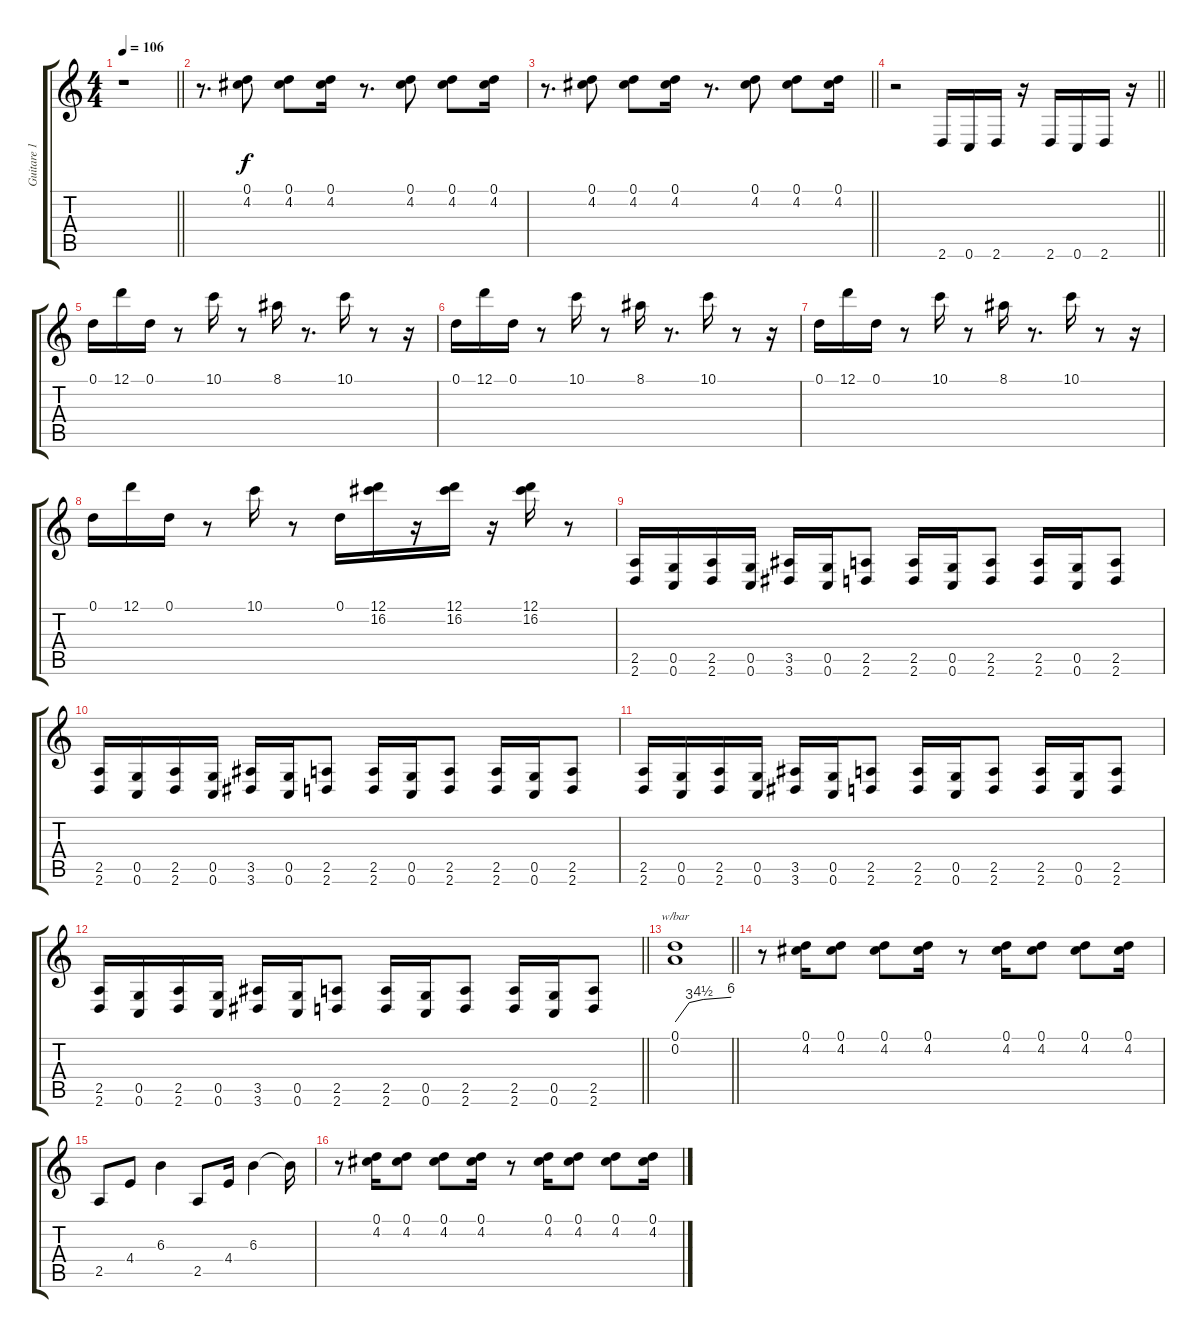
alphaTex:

\track ("Guitare 1" "Guitare 1") {instrument distortionguitar}
\staff {score tabs}
\tuning (D4 A3 F3 C3 G2 C2) {hide}
\ts (4 4)
\tempo 106
\clef g2
\barLineRight lightlight
\ks c
r.1{dy f instrument distortionguitar} |
r.8{d} (0.1 4.2).8 (0.1 4.2).8 (0.1 4.2).16 r.8{d} (0.1 4.2).8 (0.1 4.2).8 (0.1 4.2).16 |
\barLineRight lightlight
r.8{d} (0.1 4.2).8 (0.1 4.2).8 (0.1 4.2).16 r.8{d} (0.1 4.2).8 (0.1 4.2).8 (0.1 4.2).16 |
\barLineRight lightlight
r.2 2.6.16 0.6.16 2.6.16 r.16 2.6.16 0.6.16 2.6.16 r.16 |
0.1.16 12.1.16 0.1.16 r.8 10.1.16 r.8 8.1.16 r.8{d} 10.1.16 r.8 r.16 |
0.1.16 12.1.16 0.1.16 r.8 10.1.16 r.8 8.1.16 r.8{d} 10.1.16 r.8 r.16 |
0.1.16 12.1.16 0.1.16 r.8 10.1.16 r.8 8.1.16 r.8{d} 10.1.16 r.8 r.16 |
0.1.16 12.1.16 0.1.16 r.8 10.1.16 r.8 0.1.16 (12.1 16.2).16 r.16 (12.1 16.2).16 r.16 (12.1 16.2).16 r.8 |
(2.5 2.6).16 (0.5 0.6).16 (2.5 2.6).16 (0.5 0.6).16 (3.5 3.6).16 (0.5 0.6).16 (2.5 2.6).8 (2.5 2.6).16 (0.5 0.6).16 (2.5 2.6).8 (2.5 2.6).16 (0.5 0.6).16 (2.5 2.6).8 |
(2.5 2.6).16 (0.5 0.6).16 (2.5 2.6).16 (0.5 0.6).16 (3.5 3.6).16 (0.5 0.6).16 (2.5 2.6).8 (2.5 2.6).16 (0.5 0.6).16 (2.5 2.6).8 (2.5 2.6).16 (0.5 0.6).16 (2.5 2.6).8 |
(2.5 2.6).16 (0.5 0.6).16 (2.5 2.6).16 (0.5 0.6).16 (3.5 3.6).16 (0.5 0.6).16 (2.5 2.6).8 (2.5 2.6).16 (0.5 0.6).16 (2.5 2.6).8 (2.5 2.6).16 (0.5 0.6).16 (2.5 2.6).8 |
\barLineRight lightlight
(2.5 2.6).16 (0.5 0.6).16 (2.5 2.6).16 (0.5 0.6).16 (3.5 3.6).16 (0.5 0.6).16 (2.5 2.6).8 (2.5 2.6).16 (0.5 0.6).16 (2.5 2.6).8 (2.5 2.6).16 (0.5 0.6).16 (2.5 2.6).8 |
\barLineRight lightlight
(0.1 0.2).1{tbe (custom default 0 0 15 12 30 18 60 24)} |
r.8 (0.1 4.2).16 (0.1 4.2).8 (0.1 4.2).8 (0.1 4.2).16 r.8 (0.1 4.2).16 (0.1 4.2).8 (0.1 4.2).8 (0.1 4.2).16 |
2.5.8 4.4.8 6.3.4 2.5.8 4.4.16 6.3.4 6.3{t}.16 |
r.8 (0.1 4.2).16 (0.1 4.2).8 (0.1 4.2).8 (0.1 4.2).16 r.8 (0.1 4.2).16 (0.1 4.2).8 (0.1 4.2).8 (0.1 4.2).16
